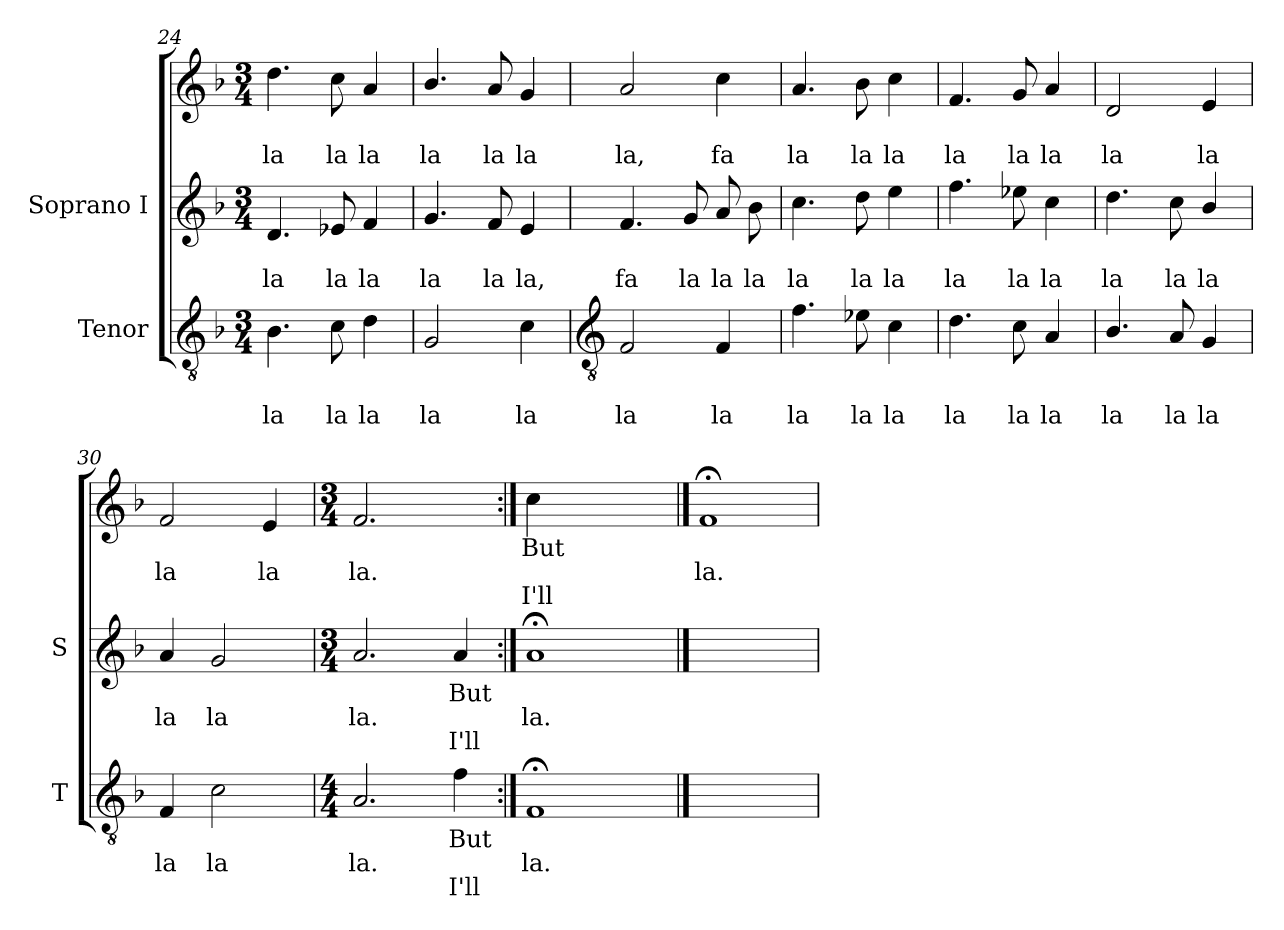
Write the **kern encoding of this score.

**kern	**text	**text	**text	**kern	**text	**text	**text	**kern	**text	**text	**text
*part2	*part2	*part2	*part2	*part1	*part1	*part1	*part1	*part1	*part1	*part1	*part1
*staff3	*staff3	*staff3	*staff3	*staff2	*staff2	*staff2	*staff2	*staff1	*staff1	*staff1	*staff1
*I"Tenor	*	*	*	*I"Soprano I	*	*	*	*	*	*	*
*I'T	*	*	*	*I'S	*	*	*	*	*	*	*
*clefGv2	*	*	*	*clefG2	*	*	*	*clefG2	*	*	*
*k[b-]	*	*	*	*k[b-]	*	*	*	*k[b-]	*	*	*
*F:	*	*	*	*F:	*	*	*	*F:	*	*	*
*M3/4	*	*	*	*M3/4	*	*	*	*M3/4	*	*	*
=24	=24	=24	=24	=24	=24	=24	=24	=24	=24	=24	=24
!	!	!LO:LY:b	!	!	!	!LO:LY:b	!	!	!	!LO:LY:b	!
4.B-	.	la	.	4.d	.	la	.	4.dd	.	la	.
!	!	!LO:LY:b	!	!	!	!LO:LY:b	!	!	!	!LO:LY:b	!
8c	.	la	.	8e-X	.	la	.	8cc	.	la	.
!	!	!LO:LY:b	!	!	!	!LO:LY:b	!	!	!	!LO:LY:b	!
4d	.	la	.	4f	.	la	.	4a	.	la	.
=25	=25	=25	=25	=25	=25	=25	=25	=25	=25	=25	=25
!	!	!LO:LY:b	!	!	!	!LO:LY:b	!	!	!	!LO:LY:b	!
2G	.	la	.	4.g	.	la	.	4.b-/	.	la	.
!	!	!	!	!	!	!LO:LY:b	!	!	!	!LO:LY:b	!
.	.	.	.	8f	.	la	.	8a	.	la	.
!	!	!LO:LY:b	!	!	!	!LO:LY:b	!	!	!	!LO:LY:b	!
4c	.	la	.	4e	.	la,	.	4g	.	la	.
!!LO:LB:g=z
=26	=26	=26	=26	=26	=26	=26	=26	=26	=26	=26	=26
*clefGv2	*	*	*	*	*	*	*	*	*	*	*
!	!	!LO:LY:b	!	!	!	!LO:LY:b	!	!	!	!LO:LY:b	!
2F	.	la	.	4.f	.	fa	.	2a	.	la,	.
!	!	!	!	!	!	!LO:LY:b	!	!	!	!	!
.	.	.	.	8g	.	la	.	.	.	.	.
!	!	!LO:LY:b	!	!	!	!LO:LY:b	!	!	!	!LO:LY:b	!
4F	.	la	.	8a	.	la	.	4cc	.	fa	.
!	!	!	!	!	!	!LO:LY:b	!	!	!	!	!
.	.	.	.	8b-	.	la	.	.	.	.	.
=27	=27	=27	=27	=27	=27	=27	=27	=27	=27	=27	=27
!	!	!LO:LY:b	!	!	!	!LO:LY:b	!	!	!	!LO:LY:b	!
4.f	.	la	.	4.cc	.	la	.	4.a	.	la	.
!	!	!LO:LY:b	!	!	!	!LO:LY:b	!	!	!	!LO:LY:b	!
8e-X	.	la	.	8dd	.	la	.	8b-	.	la	.
!	!	!LO:LY:b	!	!	!	!LO:LY:b	!	!	!	!LO:LY:b	!
4c	.	la	.	4ee	.	la	.	4cc	.	la	.
=28	=28	=28	=28	=28	=28	=28	=28	=28	=28	=28	=28
!	!	!LO:LY:b	!	!	!	!LO:LY:b	!	!	!	!LO:LY:b	!
4.d	.	la	.	4.ff	.	la	.	4.f	.	la	.
!	!	!LO:LY:b	!	!	!	!LO:LY:b	!	!	!	!LO:LY:b	!
8c	.	la	.	8ee-X	.	la	.	8g	.	la	.
!	!	!LO:LY:b	!	!	!	!LO:LY:b	!	!	!	!LO:LY:b	!
4A	.	la	.	4cc	.	la	.	4a	.	la	.
=29	=29	=29	=29	=29	=29	=29	=29	=29	=29	=29	=29
!	!	!LO:LY:b	!	!	!	!LO:LY:b	!	!	!	!LO:LY:b	!
4.B-/	.	la	.	4.dd	.	la	.	2d	.	la	.
!	!	!LO:LY:b	!	!	!	!LO:LY:b	!	!	!	!	!
8A	.	la	.	8cc	.	la	.	.	.	.	.
!	!	!LO:LY:b	!	!	!	!LO:LY:b	!	!	!	!LO:LY:b	!
4G	.	la	.	4b-/	.	la	.	4e	.	la	.
=30	=30	=30	=30	=30	=30	=30	=30	=30	=30	=30	=30
!	!	!LO:LY:b	!	!	!	!LO:LY:b	!	!	!	!LO:LY:b	!
4F	.	la	.	4a	.	la	.	2f	.	la	.
!	!	!LO:LY:b	!	!	!	!LO:LY:b	!	!	!	!	!
2c	.	la	.	2g	.	la	.	.	.	.	.
!	!	!	!	!	!	!	!	!	!	!LO:LY:b	!
.	.	.	.	.	.	.	.	4e	.	la	.
=31	=31	=31	=31	=31	=31	=31	=31	=31	=31	=31	=31
*M4/4	*	*	*	*M3/4	*	*	*	*M3/4	*	*	*
!	!	!LO:LY:b	!	!	!	!LO:LY:b	!	!	!	!LO:LY:b	!
2.A	.	la.	.	2.a	.	la.	.	2.f	.	la.	.
!	!LO:LY:b	!	!LO:LY:b	!	!LO:LY:b	!	!LO:LY:b	!	!	!	!
4f	But	.	I'll	4a	But	.	I'll	4ryy	.	.	.
=32:|!	=32:|!	=32:|!	=32:|!	=32:|!	=32:|!	=32:|!	=32:|!	=32:|!	=32:|!	=32:|!	=32:|!
!	!	!LO:LY:b	!	!	!	!LO:LY:b	!	!	!LO:LY:b	!	!LO:LY:b
1F;<	.	la.	.	1a;<	.	la.	.	4cc	But	.	I'll
.	.	.	.	.	.	.	.	2.ryy	.	.	.
==33	==33	==33	==33	==33	==33	==33	==33	==33	==33	==33	==33
!	!	!	!	!	!	!	!	!	!	!LO:LY:b	!
1ryy	.	.	.	1ryy	.	.	.	1f;<	.	la.	.
=	=	=	=	=	=	=	=	=	=	=	=
*-	*-	*-	*-	*-	*-	*-	*-	*-	*-	*-	*-
